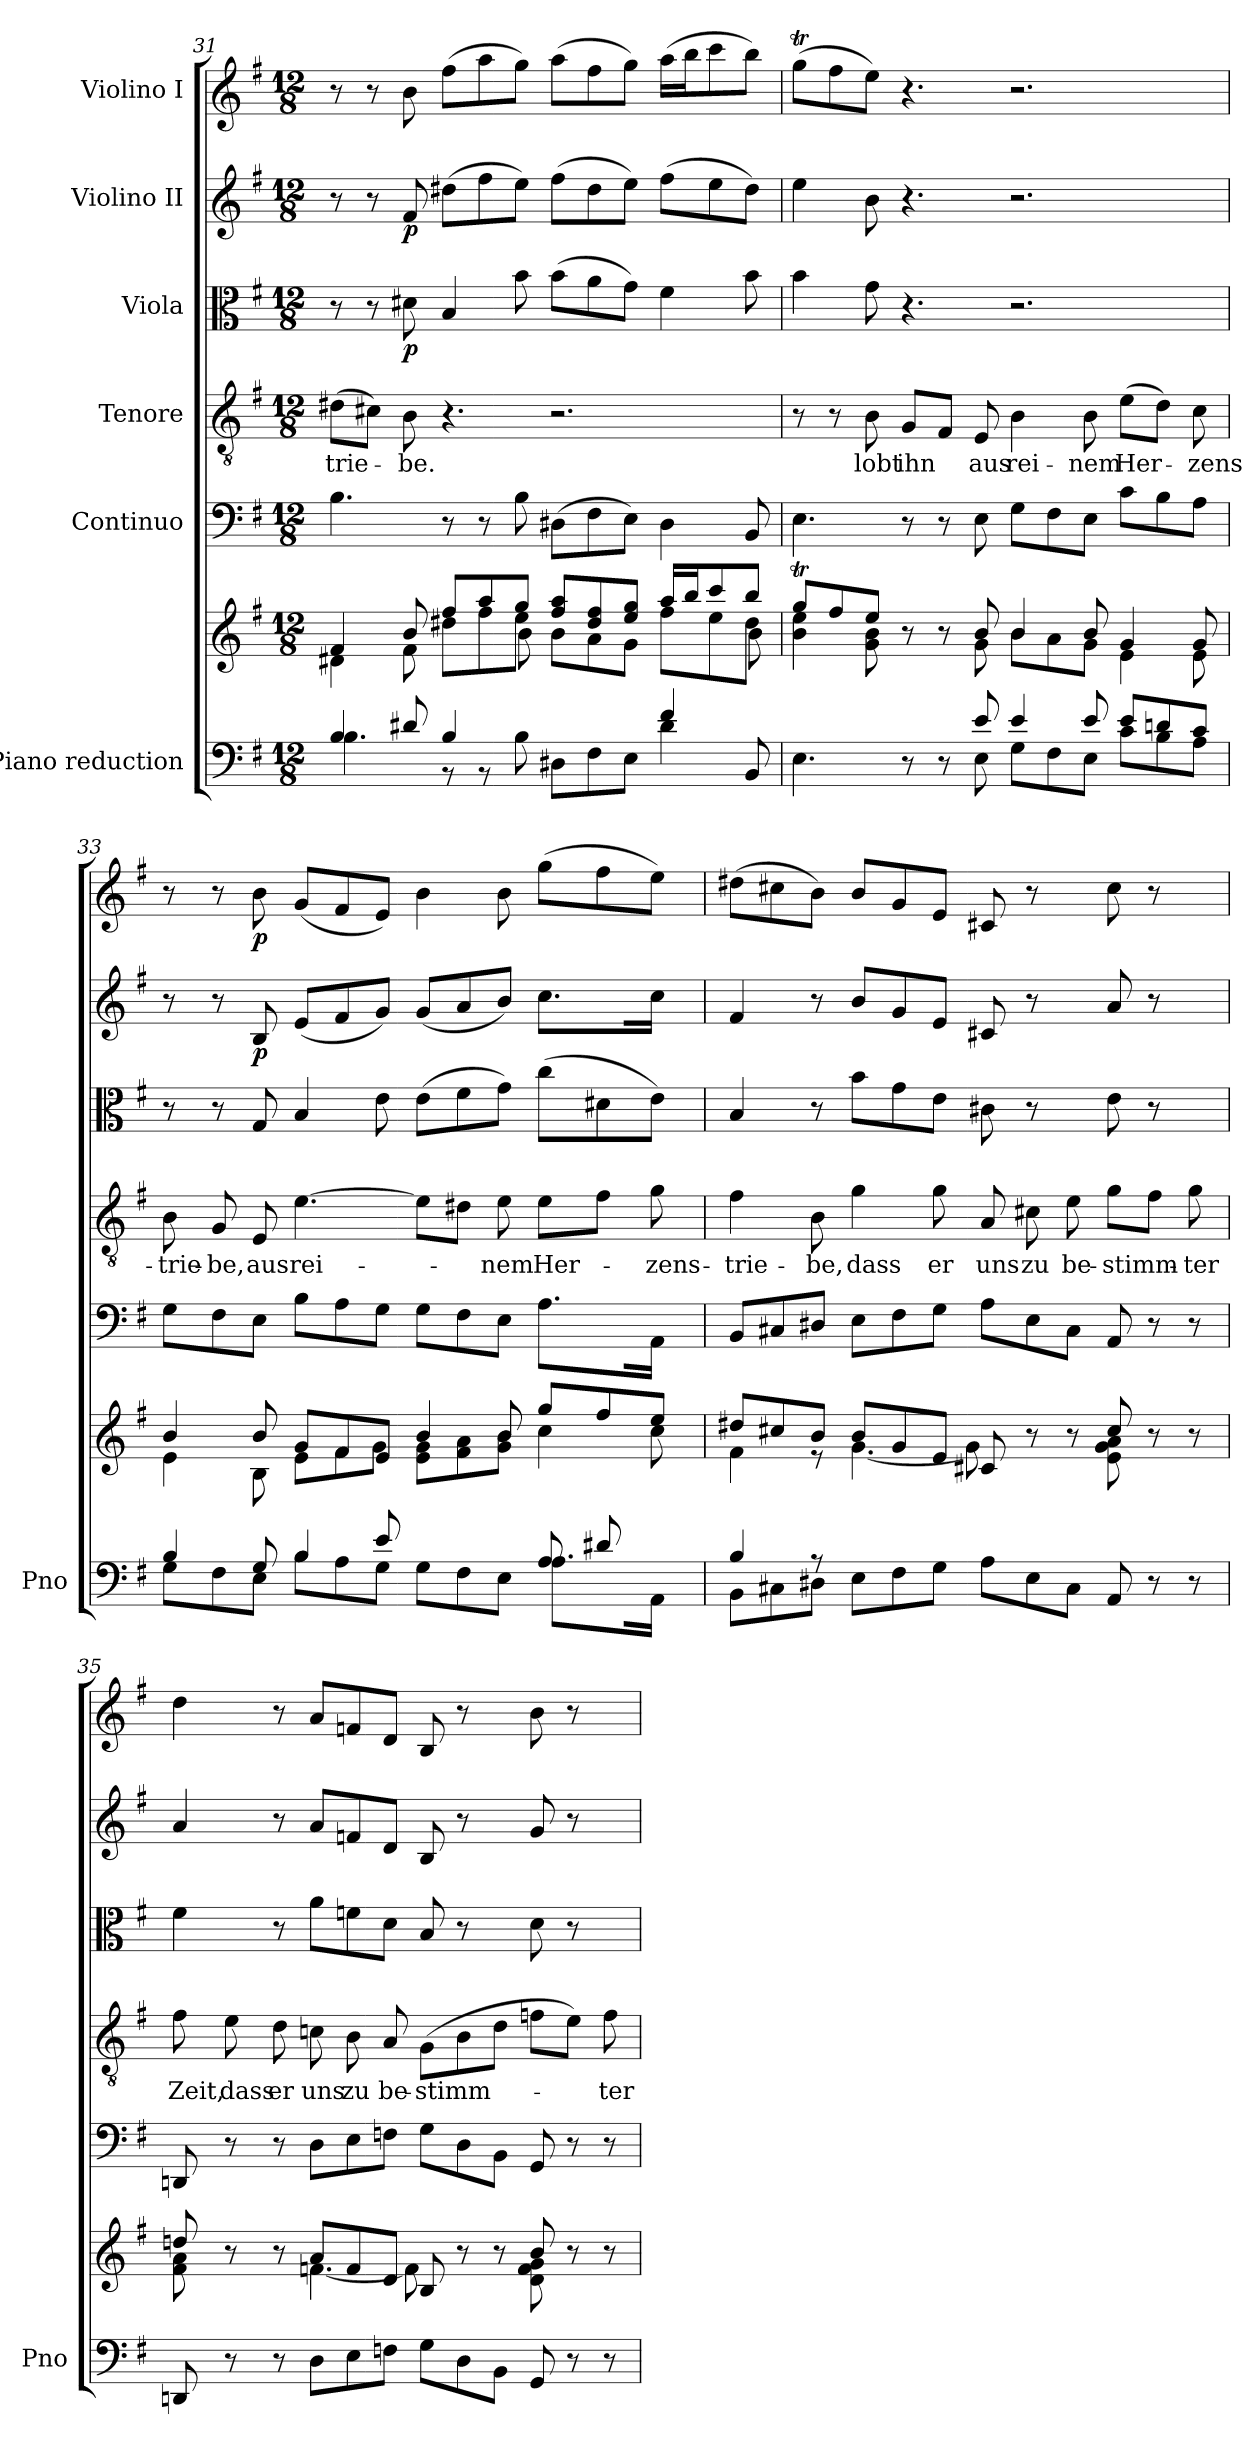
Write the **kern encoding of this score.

**kern	**kern	**kern	**kern	**text	**kern	**dynam	**kern	**dynam	**kern	**dynam
*part6	*part6	*part5	*part4	*part4	*part3	*part3	*part2	*part2	*part1	*part1
*staff7	*staff6	*staff5	*staff4	*staff4	*staff3	*staff3	*staff2	*staff2	*staff1	*staff1
*I"Piano reduction	*	*I"Continuo	*I"Tenore	*	*I"Viola	*	*I"Violino II	*	*I"Violino I	*
*I'Pno	*	*	*	*	*	*	*	*	*	*
*clefF4	*clefG2	*clefF4	*clefGv2	*	*clefC3	*	*clefG2	*	*clefG2	*
*k[f#]	*k[f#]	*k[f#]	*k[f#]	*	*k[f#]	*	*k[f#]	*	*k[f#]	*
*M12/8	*M12/8	*M12/8	*M12/8	*	*M12/8	*	*M12/8	*	*M12/8	*
=31	=31	=31	=31	=31	=31	=31	=31	=31	=31	=31
*^	*^	*	*	*	*	*	*	*	*	*
*	*	*	*^	*	*	*	*	*	*	*	*	*
!	!	!	!	!	!	!	!LO:LY:b	!	!	!	!	!	!
4B/	4.B\	4f#/	4d#X\	8ryy	4.B\	(>8d#X\L	-trie-	8r	.	8r	.	8r	.
*	*	*	*v	*v	*	*	*	*	*	*	*	*	*
.	.	.	.	.	8c#X\J)	.	8r	.	8r	.	8r	.
!	!	!	!	!	!	!LO:LY:b	!	!LO:DY:b	!	!LO:DY:b	!	!LO:DY:b
!	!	!	!	!	!	!	!	!	!	!	!	!LO:DY:n=1:b
!	!	!	!	!	!	!	!	!	!	!	!	!LO:DY:n=2:b
8d#X/	.	8b/	8f#\	.	8B\	-be.	8d#X\	p	8f#/	p	8b\	other-dynamics p other-dynamics
4B/	8r	8ff#/L	8dd#X\L	8r	4.r	.	4B/	.	(>8dd#X\L	.	(>8ff#\L	.
.	8r	8aa/	8ff#\	8r	.	.	.	.	8ff#\	.	8aa\	.
*	*	*	*^	*	*	*	*	*	*	*	*	*
8ryy	8B\	8gg/J	8ee\J	8b\	8B\	.	.	8b\	.	8ee\J)	.	8gg\J)	.
4.ryy	8D#X\L	8ff#/ 8aa/L	8b\L	8ryy	(>8D#X\L	2.r	.	(>8b\L	.	(>8ff#\L	.	(>8aa\L	.
*	*	*	*v	*v	*	*	*	*	*	*	*	*	*
.	8F#\	8dd#/ 8ff#/	8a\	8F#\	.	.	8a\	.	8dd#\	.	8ff#\	.
.	8E\J	8ee/ 8gg/J	8g\J	8E\J)	.	.	8g\J)	.	8ee\J)	.	8gg\J)	.
4f#/	4d#\	16aa/LL	8ff#\L	4D#\	.	.	4f#\	.	(>8ff#\L	.	(>16aa\LL	.
.	.	16bb/J	.	.	.	.	.	.	.	.	16bb\J	.
.	.	8ccc/	8ee\	.	.	.	.	.	8ee\	.	8ccc\	.
*	*	*	*^	*	*	*	*	*	*	*	*	*
8ryy	8BB/	8bb/J	8dd#\J	8b\	8BB/	.	.	8b\	.	8dd#\J)	.	8bb\J)	.
*	*	*	*v	*v	*	*	*	*	*	*	*	*	*
!!LO:PB:g=z
=32	=32	=32	=32	=32	=32	=32	=32	=32	=32	=32	=32	=32
4.ryy	4.E\	8ggT/L	4b\ 4ee\	4.E\	8r	.	4b\	.	4ee\	.	(>8ggT\L	.
.	.	8ff#/	.	.	8r	.	.	.	.	.	8ff#\	.
!	!	!	!	!	!	!LO:LY:b	!	!	!	!	!	!
.	.	8ee/J	8g\ 8b\	.	8B\	lobt	8g\	.	8b\	.	8ee\J)	.
!	!	!	!	!	!	!LO:LY:b	!	!	!	!	!	!
8r	8ryy	8r	8ryy	8r	8G/L	ihn	4.r	.	4.r	.	4.r	.
8r	8ryy	8r	8ryy	8r	8F#/J	.	.	.	.	.	.	.
!	!	!	!	!	!	!LO:LY:b	!	!	!	!	!	!
8e/	8E\	8b/	8g\	8E\	8E/	aus	.	.	.	.	.	.
!	!	!	!	!	!	!LO:LY:b	!	!	!	!	!	!
4e/	8G\L	4b/	8b\L	8G\L	4B\	rei-	2.r	.	2.r	.	2.r	.
.	8F#\	.	8a\	8F#\	.	.	.	.	.	.	.	.
!	!	!	!	!	!	!LO:LY:b	!	!	!	!	!	!
8e/	8E\J	8b/	8g\J	8E\J	8B\	-nem	.	.	.	.	.	.
!	!	!	!	!	!	!LO:LY:b	!	!	!	!	!	!
8e/L	8c\L	4g/	4e\	8c\L	(>8e\L	Her-	.	.	.	.	.	.
8dn/	8B\	.	.	8B\	8d\J)	.	.	.	.	.	.	.
!	!	!	!	!	!	!LO:LY:b	!	!	!	!	!	!
8c/J	8A\J	8g/	8e\	8A\J	8c\	-zens-	.	.	.	.	.	.
=33	=33	=33	=33	=33	=33	=33	=33	=33	=33	=33	=33	=33
*	*	*	*^	*	*	*	*	*	*	*	*	*
!	!	!	!	!	!	!	!LO:LY:b	!	!	!	!	!	!
4B/	8G\L	4b/	4e\	4.ryy	8G\L	8B\	-trie-	8r	.	8r	.	8r	.
!	!	!	!	!	!	!	!LO:LY:b	!	!	!	!	!	!
.	8F#\	.	.	.	8F#\	8G/	-be,	8r	.	8r	.	8r	.
!	!	!	!	!	!	!	!LO:LY:b	!	!	!	!LO:DY:b	!	!LO:DY:b
8G/	8E\J	8b/	8B\	.	8E\J	8E/	aus	8G/	.	8B/	p	8b\	p
*	*	*	*v	*v	*	*	*	*	*	*	*	*	*
!	!	!	!	!	!	!LO:LY:b	!	!	!	!	!	!
4B/	8B\L	8g/L	8e\L	8B\L	[4.e\	rei-	4B/	.	(<8e/L	.	(<8g/L	.
.	8A\	8f#/	8f#\	8A\	.	.	.	.	8f#/	.	8f#/	.
8e/	8G\J	8e/J	8g\J	8G\J	.	.	8e\	.	8g/J)	.	8e/J)	.
4.ryy	8G\L	4b/	8e\ 8g\L	8G\L	8e\L]	.	(>8e\L	.	(<8g/L	.	4b\	.
.	8F#\	.	8f#\ 8a\	8F#\	8d#X\J	.	8f#\	.	8a/	.	.	.
!	!	!	!	!	!	!LO:LY:b	!	!	!	!	!	!
.	8E\J	8b/	8g\ 8b\J	8E\J	8e\	-nem	8g\J)	.	8b/J)	.	8b\	.
!	!	!	!	!	!	!LO:LY:b	!	!	!	!	!	!
8A/L	8.A\L	8gg/L	4cc\	8.A\L	8e\L	Her-	(>8cc\L	.	8.cc\L	.	(>8gg\L	.
8d#X/	.	8ff#/	.	.	8f#\J	.	8d#X\	.	.	.	8ff#\	.
.	16rddyy	.	.	16rFyy	.	.	.	.	16rddyy	.	.	.
*	*	*	*^	*	*	*	*	*	*	*	*	*
!	!	!	!	!	!	!	!LO:LY:b	!	!	!	!	!	!
8ryy	16AA\Jk	8ee/J	8cc\	8e\J	16AA\Jk	8g\	-zens-	8e\J)	.	16cc\Jk	.	8ee\J)	.
.	16ryy	.	.	.	16ryy	.	.	.	.	16ryy	.	.	.
*	*	*	*v	*v	*	*	*	*	*	*	*	*	*
=34	=34	=34	=34	=34	=34	=34	=34	=34	=34	=34	=34	=34
!	!	!	!	!	!	!LO:LY:b	!	!	!	!	!	!
4B/	8BB\L	8dd#X/L	4f#\	8BB/L	4f#\	-trie-	4B/	.	4f#/	.	(>8dd#X\L	.
.	8C#X\	8cc#X/	.	8C#X/	.	.	.	.	.	.	8cc#X\	.
!	!	!	!	!	!	!LO:LY:b	!	!	!	!	!	!
8rA	8D#X\J	8b/J	8re	8D#X/J	8B\	-be,	8r	.	8r	.	8b\J)	.
!	!	!	!	!	!	!LO:LY:b	!	!	!	!	!	!
4.ryy	8E\L	8b/L	[4.g\	8E\L	4g\	dass	8b\L	.	8b/L	.	8b/L	.
.	8F#\	8g/	.	8F#\	.	.	8g\	.	8g/	.	8g/	.
!	!	!	!	!	!	!LO:LY:b	!	!	!	!	!	!
.	8G\J	8e/J	.	8G\J	8g\	er	8e\J	.	8e/J	.	8e/J	.
!	!	!	!	!	!	!LO:LY:b	!	!	!	!	!	!
4.ryy	8A\L	8c#X/	8g\]	8A\L	8A/	uns	8c#X\	.	8c#X/	.	8c#X/	.
!	!	!	!	!	!	!LO:LY:b	!	!	!	!	!	!
.	8E\	8r	8ryy	8E\	8c#X\	zu	8r	.	8r	.	8r	.
!	!	!	!	!	!	!LO:LY:b	!	!	!	!	!	!
.	8C#\J	8r	8ryy	8C#\J	8e\	be-	8ryy	.	8ryy	.	8ryy	.
!	!	!	!	!	!	!LO:LY:b	!	!	!	!	!	!
8AA/	8ryy	8cc#/	8e\ 8g\ 8a\	8AA/	8g\L	-stimm-	8e\	.	8a/	.	8cc#\	.
8r	8ryy	8r	8ryy	8r	8f#\J	.	8r	.	8r	.	8r	.
!	!	!	!	!	!	!LO:LY:b	!	!	!	!	!	!
8r	8ryy	8r	8ryy	8r	8g\	-ter	8ryy	.	8ryy	.	8ryy	.
!!LO:LB:g=z
=35	=35	=35	=35	=35	=35	=35	=35	=35	=35	=35	=35	=35
!	!	!	!	!	!	!LO:LY:b	!	!	!	!	!	!
*v	*v	*	*	*	*	*	*	*	*	*	*	*
8DDn/	8ddn/	8f#\ 8a\	8DDn/	8f#\	Zeit,	4f#\	.	4a/	.	4dd\	.
!	!	!	!	!	!LO:LY:b	!	!	!	!	!	!
8r	8r	8ryy	8r	8e\	dass	.	.	.	.	.	.
!	!	!	!	!	!LO:LY:b	!	!	!	!	!	!
8r	8r	8ryy	8r	8d\	er	8r	.	8r	.	8r	.
!	!	!	!	!	!LO:LY:b	!	!	!	!	!	!
8D\L	8a/L	[4.fn\	8D\L	8cn\	uns	8a\L	.	8a/L	.	8a/L	.
!	!	!	!	!	!LO:LY:b	!	!	!	!	!	!
8E\	8f/	.	8E\	8B\	zu	8fn\	.	8fn/	.	8fn/	.
!	!	!	!	!	!LO:LY:b	!	!	!	!	!	!
8Fn\J	8d/J	.	8Fn\J	8A/	be-	8d\J	.	8d/J	.	8d/J	.
!	!	!	!	!	!LO:LY:b	!	!	!	!	!	!
8G\L	8B/	8f\]	8G\L	(>8G\L	-stimm-	8B/	.	8B/	.	8B/	.
8D\	8r	8ryy	8D\	8B\	.	8r	.	8r	.	8r	.
8BB\J	8r	8ryy	8BB\J	8d\J	.	8ryy	.	8ryy	.	8ryy	.
8GG/	8b/	8d\ 8f\ 8g\	8GG/	8fn\L	.	8d\	.	8g/	.	8b\	.
8r	8r	8ryy	8r	8e\J)	.	8r	.	8r	.	8r	.
!	!	!	!	!	!LO:LY:b	!	!	!	!	!	!
8r	8r	8ryy	8r	8f\	-ter	8ryy	.	8ryy	.	8ryy	.
*	*v	*v	*	*	*	*	*	*	*	*	*
=	=	=	=	=	=	=	=	=	=	=
*-	*-	*-	*-	*-	*-	*-	*-	*-	*-	*-
